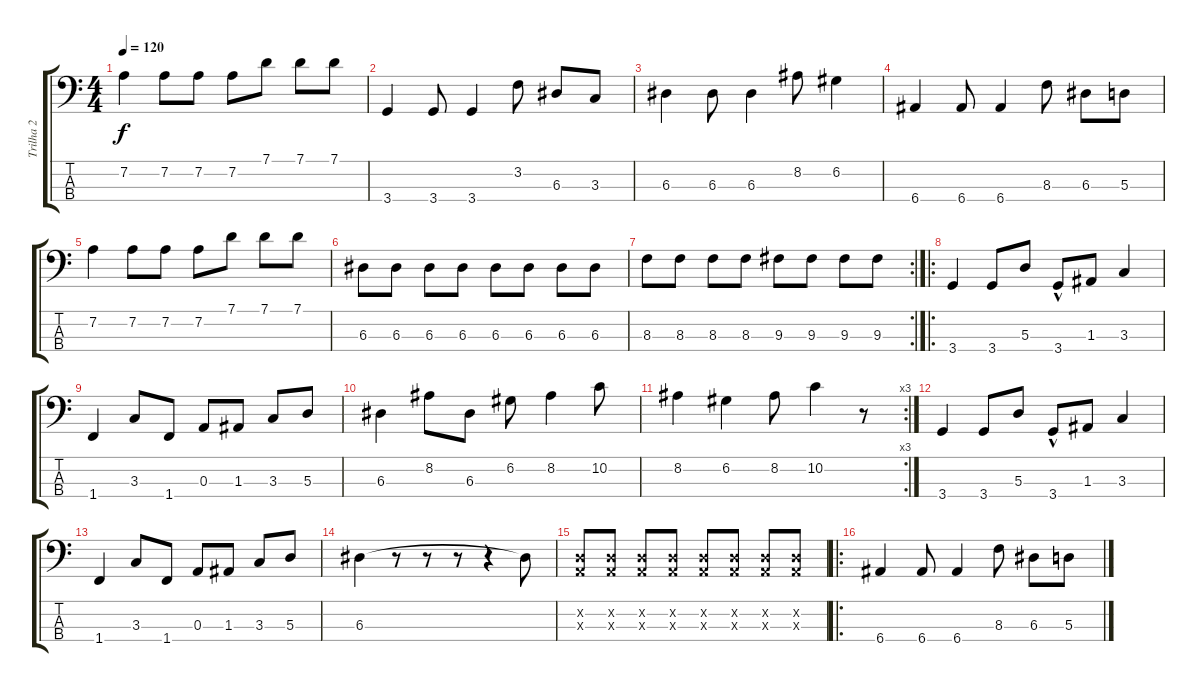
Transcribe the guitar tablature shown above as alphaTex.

\track ("Trilha 2" "Trilha 2") {instrument electricbassfinger}
\staff {score tabs}
\tuning (G2 D2 A1 E1) {hide}
\ts (4 4)
\tempo 120
\clef f4
\ks c
7.2.4{dy f} 7.2.8 7.2.8 7.2.8 7.1.8 7.1.8 7.1.8 |
3.4.4 3.4.8 3.4.4 3.2.8 6.3.8 3.3.8 |
6.3.4 6.3.8 6.3.4 8.2.8 6.2.4 |
6.4.4 6.4.8 6.4.4 8.3.8 6.3.8 5.3.8 |
7.2.4 7.2.8 7.2.8 7.2.8 7.1.8 7.1.8 7.1.8 |
6.3.8 6.3.8 6.3.8 6.3.8 6.3.8 6.3.8 6.3.8 6.3.8 |
\rc 2
8.3.8 8.3.8 8.3.8 8.3.8 9.3.8 9.3.8 9.3.8 9.3.8 |
\ro
3.4.4 3.4.8 5.3.8 3.4{hac}.8 1.3.8 3.3.4 |
1.4.4 3.3.8 1.4.8 0.3.8 1.3.8 3.3.8 5.3.8 |
6.3.4 8.2.8 6.3.8 6.2.8 8.2.4 10.2.8 |
\rc 3
8.2.4 6.2.4 8.2.8 10.2.4 r.8 |
3.4.4 3.4.8 5.3.8 3.4{hac}.8 1.3.8 3.3.4 |
1.4.4 3.3.8 1.4.8 0.3.8 1.3.8 3.3.8 5.3.8 |
6.3.4 r.8 r.8 r.8 r.4 6.3{t}.8 |
(0.2{x} 0.3{x}).8 (0.2{x} 0.3{x}).8 (0.2{x} 0.3{x}).8 (0.2{x} 0.3{x}).8 (0.2{x} 0.3{x}).8 (0.2{x} 0.3{x}).8 (0.2{x} 0.3{x}).8 (0.2{x} 0.3{x}).8 |
\ro
6.4.4 6.4.8 6.4.4 8.3.8 6.3.8 5.3.8
